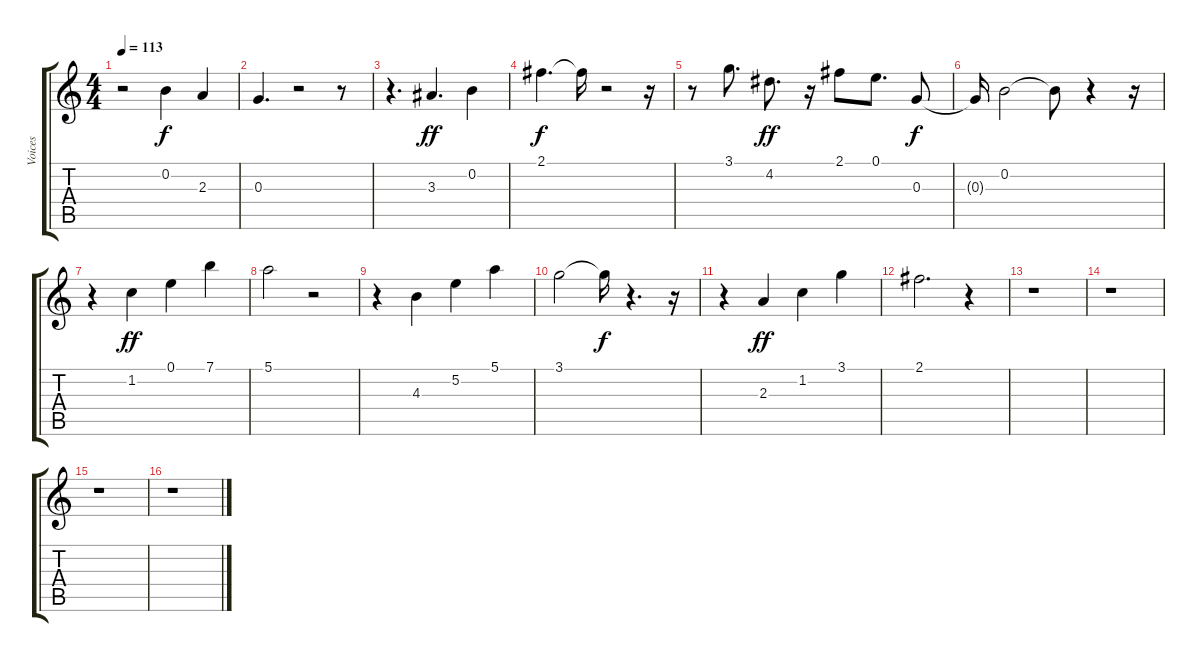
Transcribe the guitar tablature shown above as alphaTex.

\track ("Voices" "Voices") {instrument electricguitarjazz}
\staff {score tabs}
\tuning (E4 B3 G3 D3 A2 E2) {hide}
\ts (4 4)
\tempo 113
\clef g2
\ks c
r.2{dy f} 0.2.4 2.3.4 |
0.3.4{d} r.2 r.8 |
r.4{d} 3.3.4{d dy ff} 0.2.4 |
2.1.4{d dy f} 2.1{t}.16 r.2 r.16 |
r.8 3.1.8{d} 4.2.8{d dy ff} r.16 2.1.8 0.1.8{d} 0.3.8{dy f} |
0.3{t}.16 0.2.2 0.2{t}.8 r.4 r.16 |
r.4 1.2.4{dy ff} 0.1.4 7.1.4 |
5.1.2 r.2 |
r.4 4.3.4 5.2.4 5.1.4 |
3.1.2 3.1{t}.16{dy f} r.4{d} r.16 |
r.4 2.3.4{dy ff} 1.2.4 3.1.4 |
2.1.2{d} r.4 |
r.1 |
r.1 |
r.1 |
r.1
